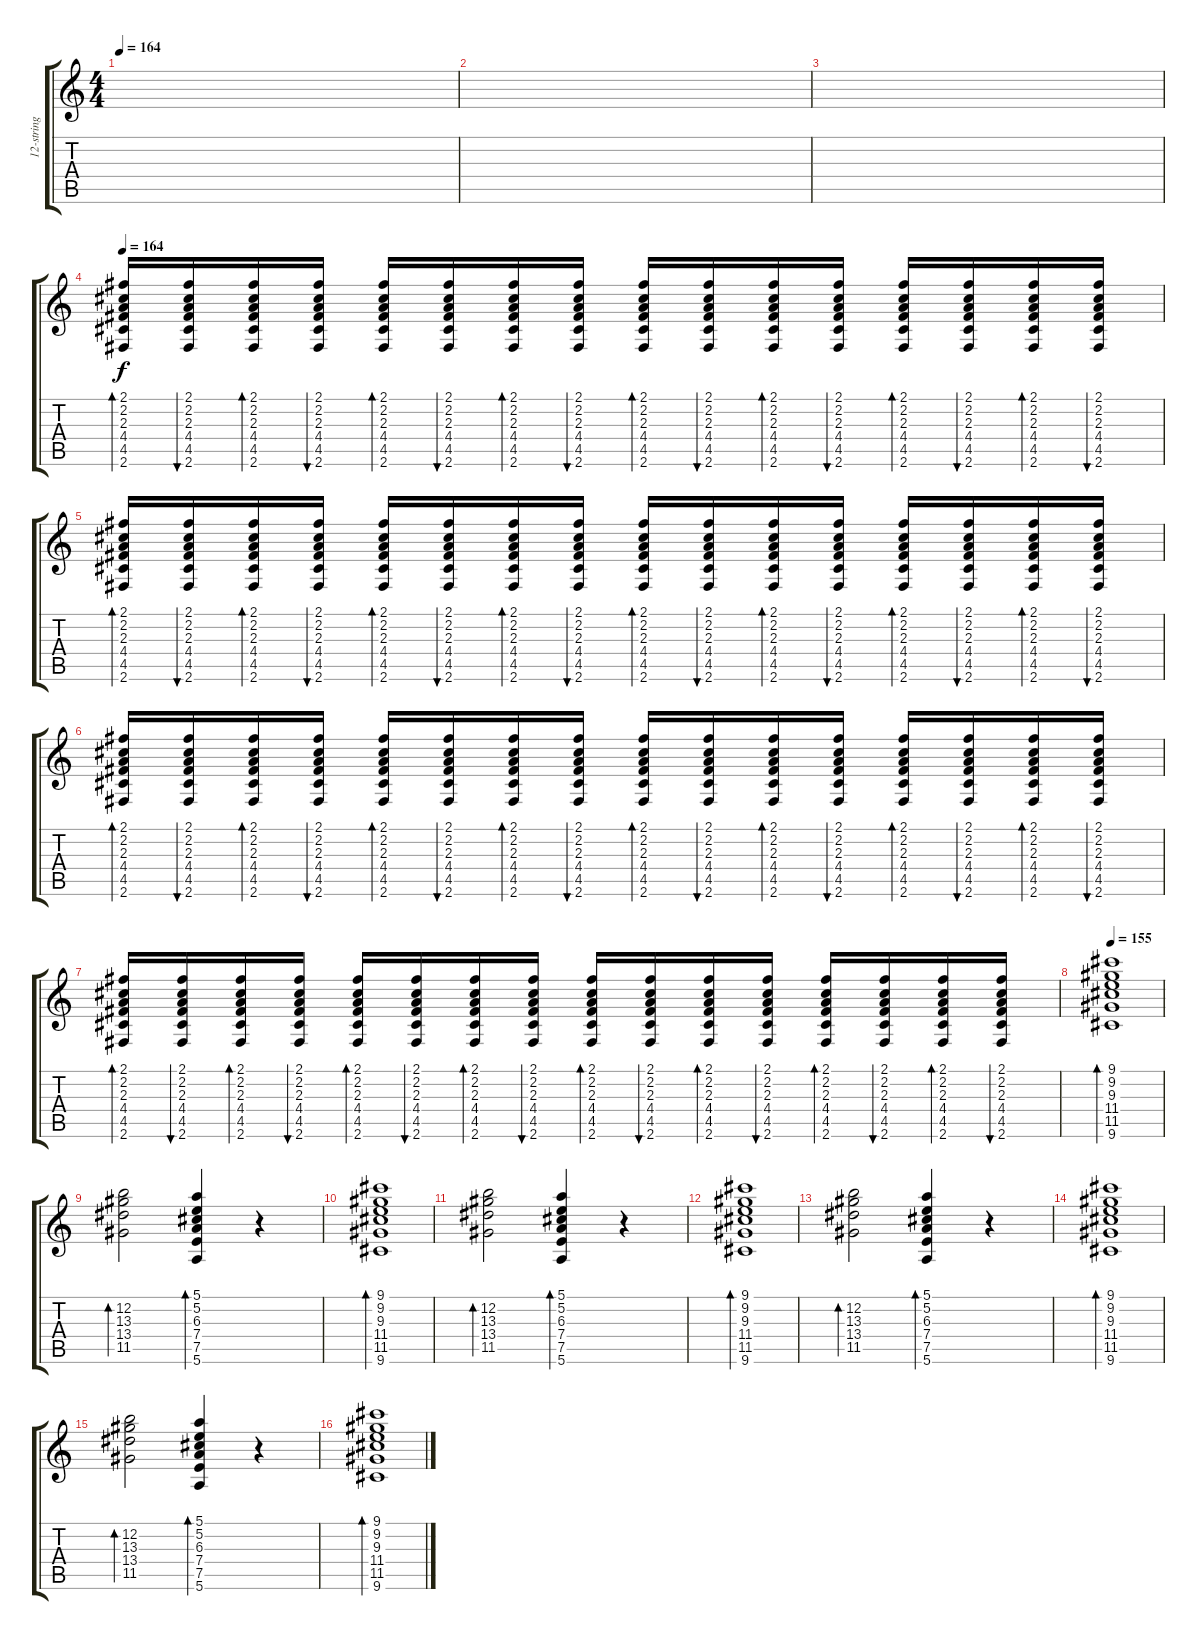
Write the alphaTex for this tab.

\track ("12-string guitar (Rutherford)" "12-string ") {instrument acousticguitarnylon}
\staff {score tabs}
\tuning (E4 B3 G3 D3 A2 E2) {hide}
\ts (4 4)
\tempo 164
\clef g2
\ks c
|
|
|
\tempo 164
(2.1 2.2 2.3 4.4 4.5 2.6).16{bd 60 volume 3} (2.1 2.2 2.3 4.4 4.5 2.6).16{bu 60} (2.1 2.2 2.3 4.4 4.5 2.6).16{bd 60} (2.1 2.2 2.3 4.4 4.5 2.6).16{bu 60} (2.1 2.2 2.3 4.4 4.5 2.6).16{bd 60} (2.1 2.2 2.3 4.4 4.5 2.6).16{bu 60} (2.1 2.2 2.3 4.4 4.5 2.6).16{bd 60} (2.1 2.2 2.3 4.4 4.5 2.6).16{bu 60} (2.1 2.2 2.3 4.4 4.5 2.6).16{bd 60} (2.1 2.2 2.3 4.4 4.5 2.6).16{bu 60} (2.1 2.2 2.3 4.4 4.5 2.6).16{bd 60} (2.1 2.2 2.3 4.4 4.5 2.6).16{bu 60} (2.1 2.2 2.3 4.4 4.5 2.6).16{bd 60} (2.1 2.2 2.3 4.4 4.5 2.6).16{bu 60} (2.1 2.2 2.3 4.4 4.5 2.6).16{bd 60} (2.1 2.2 2.3 4.4 4.5 2.6).16{bu 60} |
(2.1 2.2 2.3 4.4 4.5 2.6).16{bd 60} (2.1 2.2 2.3 4.4 4.5 2.6).16{bu 60} (2.1 2.2 2.3 4.4 4.5 2.6).16{bd 60} (2.1 2.2 2.3 4.4 4.5 2.6).16{bu 60} (2.1 2.2 2.3 4.4 4.5 2.6).16{bd 60} (2.1 2.2 2.3 4.4 4.5 2.6).16{bu 60} (2.1 2.2 2.3 4.4 4.5 2.6).16{bd 60} (2.1 2.2 2.3 4.4 4.5 2.6).16{bu 60} (2.1 2.2 2.3 4.4 4.5 2.6).16{bd 60} (2.1 2.2 2.3 4.4 4.5 2.6).16{bu 60} (2.1 2.2 2.3 4.4 4.5 2.6).16{bd 60} (2.1 2.2 2.3 4.4 4.5 2.6).16{bu 60} (2.1 2.2 2.3 4.4 4.5 2.6).16{bd 60} (2.1 2.2 2.3 4.4 4.5 2.6).16{bu 60} (2.1 2.2 2.3 4.4 4.5 2.6).16{bd 60} (2.1 2.2 2.3 4.4 4.5 2.6).16{bu 60} |
(2.1 2.2 2.3 4.4 4.5 2.6).16{bd 60} (2.1 2.2 2.3 4.4 4.5 2.6).16{bu 60} (2.1 2.2 2.3 4.4 4.5 2.6).16{bd 60} (2.1 2.2 2.3 4.4 4.5 2.6).16{bu 60} (2.1 2.2 2.3 4.4 4.5 2.6).16{bd 60} (2.1 2.2 2.3 4.4 4.5 2.6).16{bu 60} (2.1 2.2 2.3 4.4 4.5 2.6).16{bd 60} (2.1 2.2 2.3 4.4 4.5 2.6).16{bu 60} (2.1 2.2 2.3 4.4 4.5 2.6).16{bd 60} (2.1 2.2 2.3 4.4 4.5 2.6).16{bu 60} (2.1 2.2 2.3 4.4 4.5 2.6).16{bd 60} (2.1 2.2 2.3 4.4 4.5 2.6).16{bu 60} (2.1 2.2 2.3 4.4 4.5 2.6).16{bd 60} (2.1 2.2 2.3 4.4 4.5 2.6).16{bu 60} (2.1 2.2 2.3 4.4 4.5 2.6).16{bd 60} (2.1 2.2 2.3 4.4 4.5 2.6).16{bu 60} |
(2.1 2.2 2.3 4.4 4.5 2.6).16{bd 60} (2.1 2.2 2.3 4.4 4.5 2.6).16{bu 60} (2.1 2.2 2.3 4.4 4.5 2.6).16{bd 60} (2.1 2.2 2.3 4.4 4.5 2.6).16{bu 60} (2.1 2.2 2.3 4.4 4.5 2.6).16{bd 60} (2.1 2.2 2.3 4.4 4.5 2.6).16{bu 60} (2.1 2.2 2.3 4.4 4.5 2.6).16{bd 60} (2.1 2.2 2.3 4.4 4.5 2.6).16{bu 60} (2.1 2.2 2.3 4.4 4.5 2.6).16{bd 60} (2.1 2.2 2.3 4.4 4.5 2.6).16{bu 60} (2.1 2.2 2.3 4.4 4.5 2.6).16{bd 60} (2.1 2.2 2.3 4.4 4.5 2.6).16{bu 60} (2.1 2.2 2.3 4.4 4.5 2.6).16{bd 60} (2.1 2.2 2.3 4.4 4.5 2.6).16{bu 60} (2.1 2.2 2.3 4.4 4.5 2.6).16{bd 60} (2.1 2.2 2.3 4.4 4.5 2.6).16{bu 60} |
\tempo 155
(9.1 9.2 9.3 11.4 11.5 9.6).1{bd 60} |
(12.2 13.3 13.4 11.5).2{bd 60} (5.1 5.2 6.3 7.4 7.5 5.6).4{bd 60} r.4 |
(9.1 9.2 9.3 11.4 11.5 9.6).1{bd 60} |
(12.2 13.3 13.4 11.5).2{bd 60} (5.1 5.2 6.3 7.4 7.5 5.6).4{bd 60} r.4 |
(9.1 9.2 9.3 11.4 11.5 9.6).1{bd 60} |
(12.2 13.3 13.4 11.5).2{bd 60} (5.1 5.2 6.3 7.4 7.5 5.6).4{bd 60} r.4 |
(9.1 9.2 9.3 11.4 11.5 9.6).1{bd 60} |
(12.2 13.3 13.4 11.5).2{bd 60} (5.1 5.2 6.3 7.4 7.5 5.6).4{bd 60} r.4 |
(9.1 9.2 9.3 11.4 11.5 9.6).1{bd 60}
